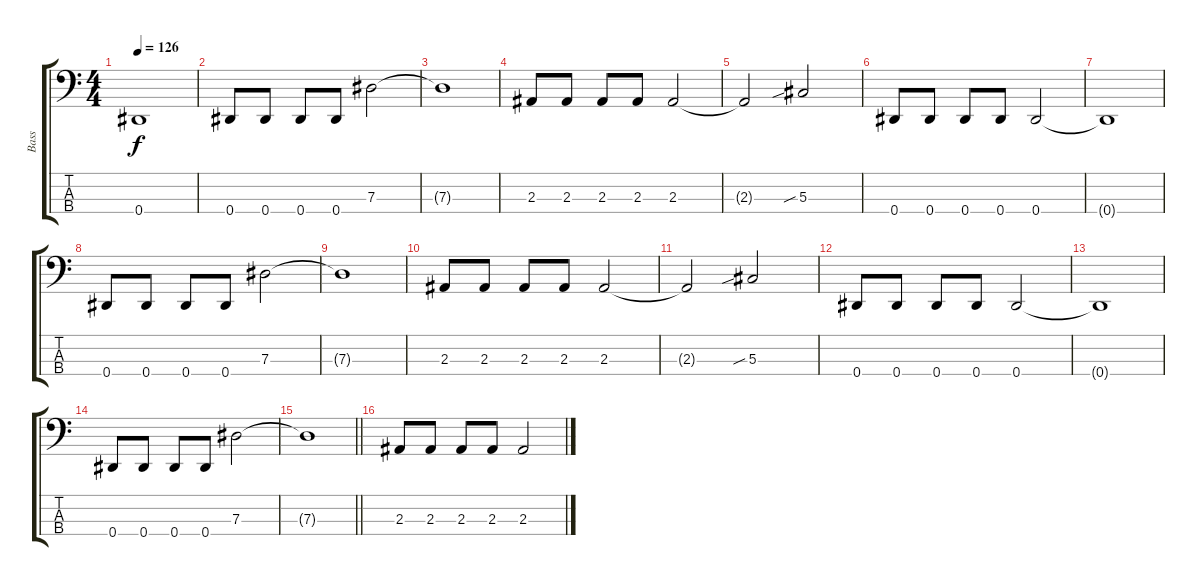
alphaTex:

\track ("Bass" "Bass") {instrument electricbassfinger}
\staff {score tabs}
\tuning (Gb2 Db2 Ab1 Eb1) {hide}
\ts (4 4)
\tempo 126
\clef f4
\ks c
0.4{t}.1{dy f} |
0.4.8 0.4.8 0.4.8 0.4.8 7.3.2 |
7.3{t}.1 |
2.3.8 2.3.8 2.3.8 2.3.8 2.3.2 |
2.3{t}.2 5.3{sib}.2 |
0.4.8 0.4.8 0.4.8 0.4.8 0.4.2 |
0.4{t}.1 |
0.4.8 0.4.8 0.4.8 0.4.8 7.3.2 |
7.3{t}.1 |
2.3.8 2.3.8 2.3.8 2.3.8 2.3.2 |
2.3{t}.2 5.3{sib}.2 |
0.4.8 0.4.8 0.4.8 0.4.8 0.4.2 |
0.4{t}.1 |
0.4.8 0.4.8 0.4.8 0.4.8 7.3.2 |
\barLineRight lightlight
7.3{t}.1 |
2.3.8 2.3.8 2.3.8 2.3.8 2.3.2
